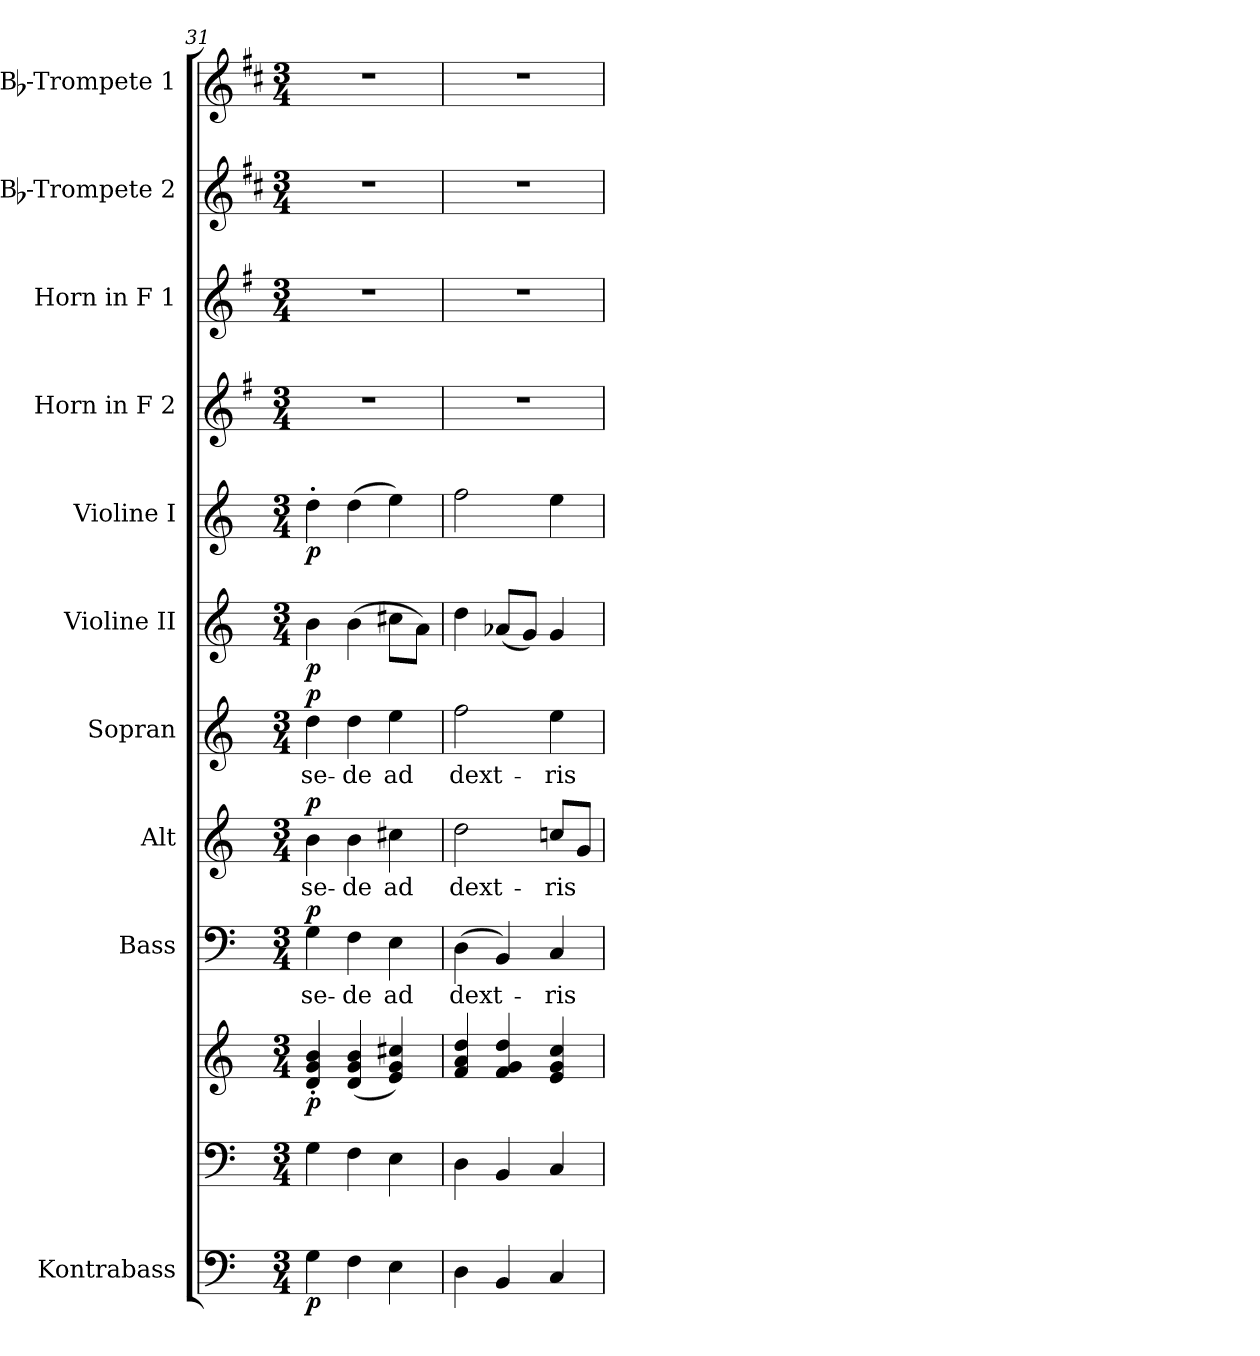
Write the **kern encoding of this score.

**kern	**dynam	**kern	**kern	**dynam	**kern	**text	**dynam	**kern	**text	**dynam	**kern	**text	**dynam	**kern	**dynam	**kern	**dynam	**kern	**kern	**kern	**kern
*part11	*part11	*part10	*part10	*part10	*part9	*part9	*part9	*part8	*part8	*part8	*part7	*part7	*part7	*part6	*part6	*part5	*part5	*part4	*part3	*part2	*part1
*staff12	*staff12	*staff11	*staff10	*staff10/11	*staff9	*staff9	*staff9	*staff8	*staff8	*staff8	*staff7	*staff7	*staff7	*staff6	*staff6	*staff5	*staff5	*staff4	*staff3	*staff2	*staff1
*I"Kontrabass	*	*	*	*	*I"Bass	*	*	*I"Alt	*	*	*I"Sopran	*	*	*I"Violine II	*	*I"Violine I	*	*I"Horn in F 2	*I"Horn in F 1	*I"Bb-Trompete 2	*I"Bb-Trompete 1
*I'Kb.	*	*	*	*	*I'B.	*	*	*I'A.	*	*	*I'S.	*	*	*I'Vl. II	*	*I'Vl. I	*	*	*	*I'Bb Trp. 2	*I'Bb Trp. 1
*clefF4	*	*clefF4	*clefG2	*	*clefF4	*	*	*clefG2	*	*	*clefG2	*	*	*clefG2	*	*clefG2	*	*clefG2	*clefG2	*clefG2	*clefG2
*ITrd7c12	*	*	*	*	*	*	*	*	*	*	*	*	*	*	*	*	*	*ITrd4c7	*ITrd4c7	*ITrd1c2	*ITrd1c2
*k[]	*	*k[]	*k[]	*	*k[]	*	*	*k[]	*	*	*k[]	*	*	*k[]	*	*k[]	*	*k[]	*k[]	*k[]	*k[]
*C:	*	*C:	*C:	*	*C:	*	*	*C:	*	*	*C:	*	*	*C:	*	*C:	*	*C:	*C:	*C:	*C:
*M3/4	*	*M3/4	*M3/4	*	*M3/4	*	*	*M3/4	*	*	*M3/4	*	*	*M3/4	*	*M3/4	*	*M3/4	*M3/4	*M3/4	*M3/4
=31	=31	=31	=31	=31	=31	=31	=31	=31	=31	=31	=31	=31	=31	=31	=31	=31	=31	=31	=31	=31	=31
!	!LO:DY:b	!	!	!LO:DY:b	!	!LO:LY:b	!LO:DY:a	!	!LO:LY:b	!LO:DY:a	!	!LO:LY:b	!LO:DY:a	!	!LO:DY:b	!	!LO:DY:b	!	!	!	!
4GG\	p	4G\	4d/'< 4g/'< 4b/'<	p	4G\	se-	p	4b\	se-	p	4dd\	se-	p	4b\	p	4dd'>\	p	2.r	2.r	2.r	2.r
!	!	!	!	!	!	!LO:LY:b	!	!	!LO:LY:b	!	!	!LO:LY:b	!	!	!	!	!	!	!	!	!
4FF\	.	4F\	(<4d/ 4g/ 4b/	.	4F\	-de	.	4b\	-de	.	4dd\	-de	.	(>4b\	.	(>4dd\	.	.	.	.	.
!	!	!	!	!	!	!LO:LY:b	!	!	!LO:LY:b	!	!	!LO:LY:b	!	!	!	!	!	!	!	!	!
4EE\	.	4E\	4e/ 4g/ 4cc#X/)	.	4E\	ad	.	4cc#X\	ad	.	4ee\	ad	.	8cc#X\L	.	4ee\)	.	.	.	.	.
.	.	.	.	.	.	.	.	.	.	.	.	.	.	8a\J)	.	.	.	.	.	.	.
=32	=32	=32	=32	=32	=32	=32	=32	=32	=32	=32	=32	=32	=32	=32	=32	=32	=32	=32	=32	=32	=32
!	!	!	!	!	!	!LO:LY:b	!	!	!LO:LY:b	!	!	!LO:LY:b	!	!	!	!	!	!	!	!	!
4DD\	.	4D\	4f/ 4a/ 4dd/	.	(>4D\	dext-	.	2dd\	dext-	.	2ff\	dext-	.	4dd\	.	2ff\	.	2.r	2.r	2.r	2.r
4BBB/	.	4BB/	4f/ 4g/ 4dd/	.	4BB/)	.	.	.	.	.	.	.	.	(<8a-X/L	.	.	.	.	.	.	.
.	.	.	.	.	.	.	.	.	.	.	.	.	.	8g/J)	.	.	.	.	.	.	.
!	!	!	!	!	!	!LO:LY:b	!	!	!LO:LY:b	!	!	!LO:LY:b	!	!	!	!	!	!	!	!	!
4CC/	.	4C/	4e/ 4g/ 4cc/	.	4C/	-ris	.	8ccn/L	-ris	.	4ee\	-ris	.	4g/	.	4ee\	.	.	.	.	.
.	.	.	.	.	.	.	.	8g/J	.	.	.	.	.	.	.	.	.	.	.	.	.
=	=	=	=	=	=	=	=	=	=	=	=	=	=	=	=	=	=	=	=	=	=
*-	*-	*-	*-	*-	*-	*-	*-	*-	*-	*-	*-	*-	*-	*-	*-	*-	*-	*-	*-	*-	*-
